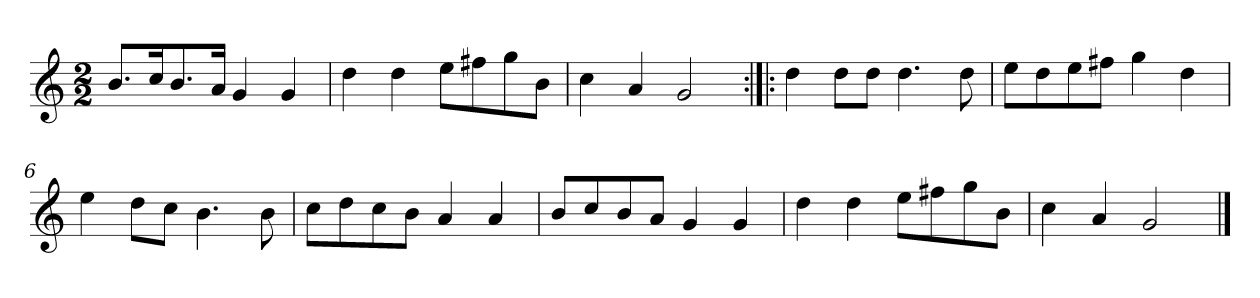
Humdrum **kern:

**kern
*part1
*staff1
*clefG2
*k[]
*G:mix
*M2/2
*MM120
=1
8.b/L
16cc/K
8.b/
16a/Jk
4g
4g
=2
4dd
4dd
8ee\L
8ff#X\
8gg\
8b\J
=3
4cc
4a
2g
=4:|!|:
4dd
8dd\L
8dd\J
4.dd
8dd
=5
8ee\L
8dd\
8ee\
8ff#X\J
4gg
4dd
=6
4ee
8dd\L
8cc\J
4.b
8b
=7
8cc\L
8dd\
8cc\
8b\J
4a
4a
=8
8b/L
8cc/
8b/
8a/J
4g
4g
=9
4dd
4dd
8ee\L
8ff#X\
8gg\
8b\J
=10
4cc
4a
2g
==
*-
